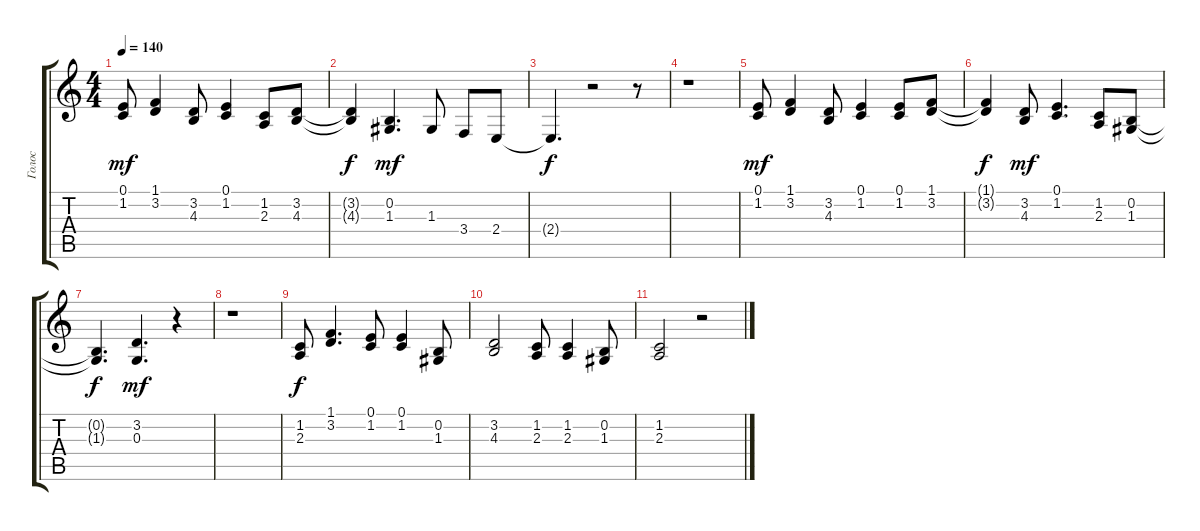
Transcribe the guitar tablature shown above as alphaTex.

\track ("Голос" "Голос") {instrument tenorsax}
\staff {score tabs}
\tuning (E4 B3 G3 D3 A2 E2) {hide}
\ts (4 4)
\tempo 140
\clef g2
\ks c
(0.1 1.2).8{dy mf} (1.1 3.2).4 (3.2 4.3).8 (0.1 1.2).4 (1.2 2.3).8 (3.2 4.3).8 |
(3.2{t} 4.3{t}).4{dy f} (0.2 1.3).4{d dy mf} 1.3.8 3.4.8 2.4.8 |
2.4{t}.4{d dy f} r.2 r.8 |
r.1 |
(0.1 1.2).8{dy mf} (1.1 3.2).4 (3.2 4.3).8 (0.1 1.2).4 (0.1 1.2).8 (1.1 3.2).8 |
(1.1{t} 3.2{t}).4{dy f} (3.2 4.3).8{dy mf} (0.1 1.2).4{d} (1.2 2.3).8 (0.2 1.3).8 |
(0.2{t} 1.3{t}).4{d dy f} (3.2 0.3).4{d dy mf} r.4 |
r.1 |
(1.2 2.3).8{dy f} (1.1 3.2).4{d} (0.1 1.2).8 (0.1 1.2).4 (0.2 1.3).8 |
(3.2 4.3).2 (1.2 2.3).8 (1.2 2.3).4 (0.2 1.3).8 |
(1.2 2.3).2 r.2
